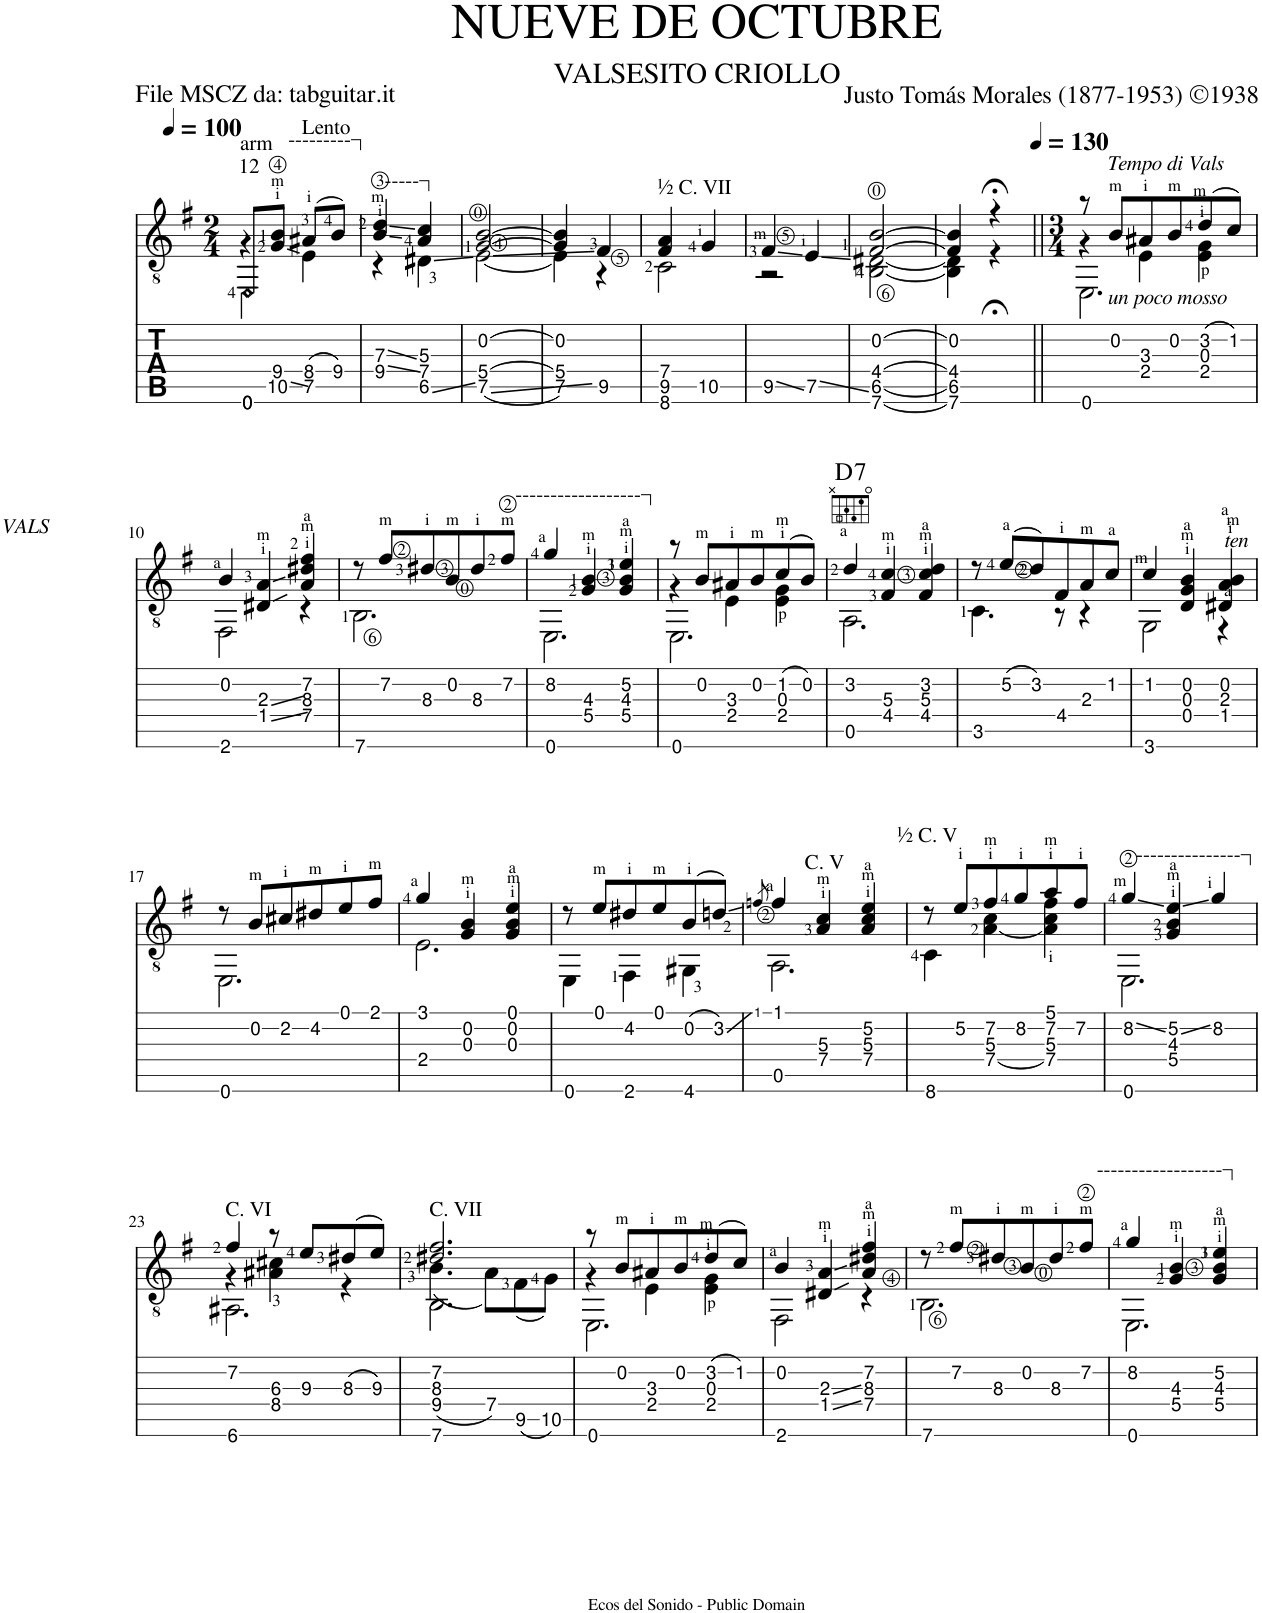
**kern	**kern	**harte
*part1	*part1	*part1
*staff2	*staff1	*
*I"Guitar	*	*
*I'Guit.	*	*
*stria6	*	*
*	*clefGv2	*
*k[f#]	*k[f#]	*
*M2/4	*M2/4	*
*MM100	*MM100	*
=1	=1	=1
*^	*	*
*	*^	*	*
!	!	!	!LO:TX:a:t=arm	!
!	!	!	!LO:TX:a:t=12	!
!	!	!	!LO:N:head=open	!
*	*	*	*^	*
*	*	*	*	*^	*
8EEL	4r	2EE	8EE/L	4r	2EE\	.
!	!	!	!LO:TX:a:t=---------┐	!	!	!
8G\ 8B\J	.	.	8G/ 8B/J	.	.	.
!	!	!	!LO:TX:a:t=Lento	!	!	!
8A#L	4E	.	(8A#X/L	4E\	.	.
8BJ	.	.	8B/J)	.	.	.
*	*v	*v	*	*	*	*
*	*	*	*v	*v	*
=2	=2	=2	=2	=2
!	!	!LO:TX:a:t=-----┐	!	!
4B 4d	4r	4B/ 4d/	4r	.
4A 4c	4D#	4A/ 4c/	4D#X\	.
=3	=3	=3	=3	=3
[2G [2B	[2E	[2G/ [2B/	[2E\	.
=4	=4	=4	=4	=4
4G] 4B]	4E]	4G/] 4B/]	4E\]	.
4F#	4r	4F#/	4r	.
=5	=5	=5	=5	=5
!	!	!LO:TX:a:t=½ C. VII	!	!
4F# 4A	2C	4F#/ 4A/	2C\	.
4G	.	4G/	.	.
=6	=6	=6	=6	=6
4F#	2r	4F#/	2r	.
4E	.	4E/	.	.
=7	=7	=7	=7	=7
[2F# [2B	[2BB [2D#	[2F#/ [2B/	[2BB\ [2D#X\	.
=8	=8	=8	=8	=8
4F#] 4B]	4BB] 4D#]	4F#/] 4B/]	4BB\] 4D#\]	.
4r;<	4r	4r;<	4r	.
*v	*v	*	*	*
*	*v	*v	*
=9||	=9||	=9||
*M3/4	*M3/4	*
*	*MM130	*
*^	*^	*
*	*^	*	*^	*
8r	4r	2.EE	8r	4r	2.EE\	.
!	!	!	!LO:TX:a:i:t=Tempo di Vals	!	!	!
!LO:TX:a:i:t=un poco mosso	!	!	!	!	!	!
8B	.	.	8B/L	.	.	.
8A#L	4E	.	8A#X/	4E\	.	.
8BJ	.	.	8B/	.	.	.
8dL	4E 4G	.	(8d/	4E\ 4G\	.	.
8cJ	.	.	8c/J)	.	.	.
*	*v	*v	*	*	*	*
*	*	*	*v	*v	*
!!LO:LB:g=z
=10	=10	=10	=10	=10
!	!	!LO:TX:a:i:t=VALS	!	!
4B	2FF#	4B/	2FF#\	.
4D# 4A	.	4D#X/ 4A/	.	.
4A 4d# 4f#	4r	4A/ 4d#X/ 4f#/	4r	.
=11	=11	=11	=11	=11
8r	2.BB	8r	2.BB\	.
8f#	.	8f#/L	.	.
8d#L	.	8d#X/	.	.
8BJ	.	8B/	.	.
8d#L	.	8d#/	.	.
!	!	!LO:TX:a:t=------------------┐	!	!
8f#J	.	8f#/J	.	.
=12	=12	=12	=12	=12
4g	2.EE	4g/	2.EE\	.
4G 4B	.	4G/ 4B/	.	.
4G 4B 4e	.	4G/ 4B/ 4e/	.	.
=13	=13	=13	=13	=13
*	*^	*	*^	*
8r	4r	2.EE	8r	4r	2.EE\	.
8B	.	.	8B/L	.	.	.
8A#XL	4E	.	8A#X/	4E\	.	.
8BJ	.	.	8B/	.	.	.
8cL	4E 4G	.	(8c/	4E\ 4G\	.	.
8BJ	.	.	8B/J)	.	.	.
*	*v	*v	*	*	*	*
*	*	*	*v	*v	*
=14	=14	=14	=14	=14
!	!	!	!	!LO:H:kt=7
4d	2.AA	4d/	2.AA\	D:7
4F# 4c	.	4F#/ 4c/	.	.
4F# 4c 4d	.	4F#/ 4c/ 4d/	.	.
=15	=15	=15	=15	=15
8r	4.C	8r	4.C\	.
8e	.	(8e/L	.	.
8dL	.	8d/)	.	.
8F#J	8r	8F#/	8r	.
8AL	4r	8A/	4r	.
8cJ	.	8c/J	.	.
=16	=16	=16	=16	=16
4c	2GG	4c/	2GG\	.
4D 4G 4B	.	4D/ 4G/ 4B/	.	.
!	!	!LO:TX:a:i:t=ten	!	!
4D# 4A 4B	4r	4D#X/ 4A/ 4B/	4r	.
!!LO:LB:g=z	!!
=17	=17	=17	=17	=17
8r	2.EE	8r	2.EE\	.
8B	.	8B/L	.	.
8c#L	.	8c#X/	.	.
8d#J	.	8d#X/	.	.
8eL	.	8e/	.	.
8f#J	.	8f#/J	.	.
=18	=18	=18	=18	=18
4g	2.E	4g/	2.E\	.
4G 4B	.	4G/ 4B/	.	.
4G 4B 4e	.	4G/ 4B/ 4e/	.	.
=19	=19	=19	=19	=19
8r	4EE	8r	4EE\	.
8e	.	8e/L	.	.
8d#L	4FF#	8d#X/	4FF#\	.
8eJ	.	8e/	.	.
8BL	4GG#	(8B/	4GG#X\	.
8dJ	.	8dn/J)	.	.
=20	=20	=20	=20	=20
qf	.	8qfn/	.	.
4f	2.AA	4f/	2.AA\	.
!	!	!LO:TX:a:t=C. V	!	!
4A 4c	.	4A/ 4c/	.	.
4A 4c 4e	.	4A/ 4c/ 4e/	.	.
=21	=21	=21	=21	=21
!	!	!LO:TX:a:t=½ C. V	!	!
8r	4C	8r	4C\	.
8e	.	8e/L	.	.
8f#L	[4A 4c	8f#/	[4A\ 4c\	.
8gJ	.	8g/	.	.
8aL	4A] 4c 4f#	8a/	4A\] 4c\ 4f#\	.
8f#J	.	8f#/J	.	.
=22	=22	=22	=22	=22
!	!	!LO:TX:a:t=---------------┐	!	!
4g	2.EE	4g/	2.EE\	.
4G 4B 4e	.	4G/ 4B/ 4e/	.	.
4g	.	4g/	.	.
!!LO:LB:g=z
=23	=23	=23	=23	=23
*	*^	*	*^	*
!	!	!	!LO:TX:a:t=C. VI	!	!	!
4f#	4r	2.AA#	4f#/	4r	2.AA#X\	.
8r	4A# 4c#	.	8r	4A#X\ 4c#X\	.	.
8e	.	.	8e/L	.	.	.
8d#L	4r	.	(8d#X/	4r	.	.
8eJ	.	.	8e/J)	.	.	.
=24	=24	=24	=24	=24	=24	=24
!	!	!	!LO:TX:a:t=C. VII	!	!	!
2.d# 2.f#	4.B	2.BB	2.d#X/ 2.f#/	(4.B\	2.BB\	.
.	8A	.	.	8A\L)	.	.
.	8F#L	.	.	(8F#\	.	.
.	8GJ	.	.	8G\J)	.	.
=25	=25	=25	=25	=25	=25	=25
8r	4r	2.EE	8r	4r	2.EE\	.
8B	.	.	8B/L	.	.	.
8A#XL	4E	.	8A#X/	4E\	.	.
8BJ	.	.	8B/	.	.	.
8dL	4E 4G	.	(8d/	4E\ 4G\	.	.
8cJ	.	.	8c/J)	.	.	.
*	*v	*v	*	*	*	*
*	*	*	*v	*v	*
=26	=26	=26	=26	=26
4B	2FF#	4B/	2FF#\	.
4D#X 4A	.	4D#X/ 4A/	.	.
4A 4d#X 4f#	4r	4A/ 4d#X/ 4f#/	4r	.
=27	=27	=27	=27	=27
8r	2.BB	8r	2.BB\	.
8f#	.	8f#/L	.	.
8d#XL	.	8d#X/	.	.
8BJ	.	8B/	.	.
8d#L	.	8d#/	.	.
!	!	!LO:TX:a:t=------------------┐	!	!
8f#J	.	8f#/J	.	.
=28	=28	=28	=28	=28
4g	2.EE	4g/	2.EE\	.
4G 4B	.	4G/ 4B/	.	.
4G 4B 4e	.	4G/ 4B/ 4e/	.	.
*v	*v	*	*	*
*	*v	*v	*
=	=	=
*-	*-	*-
